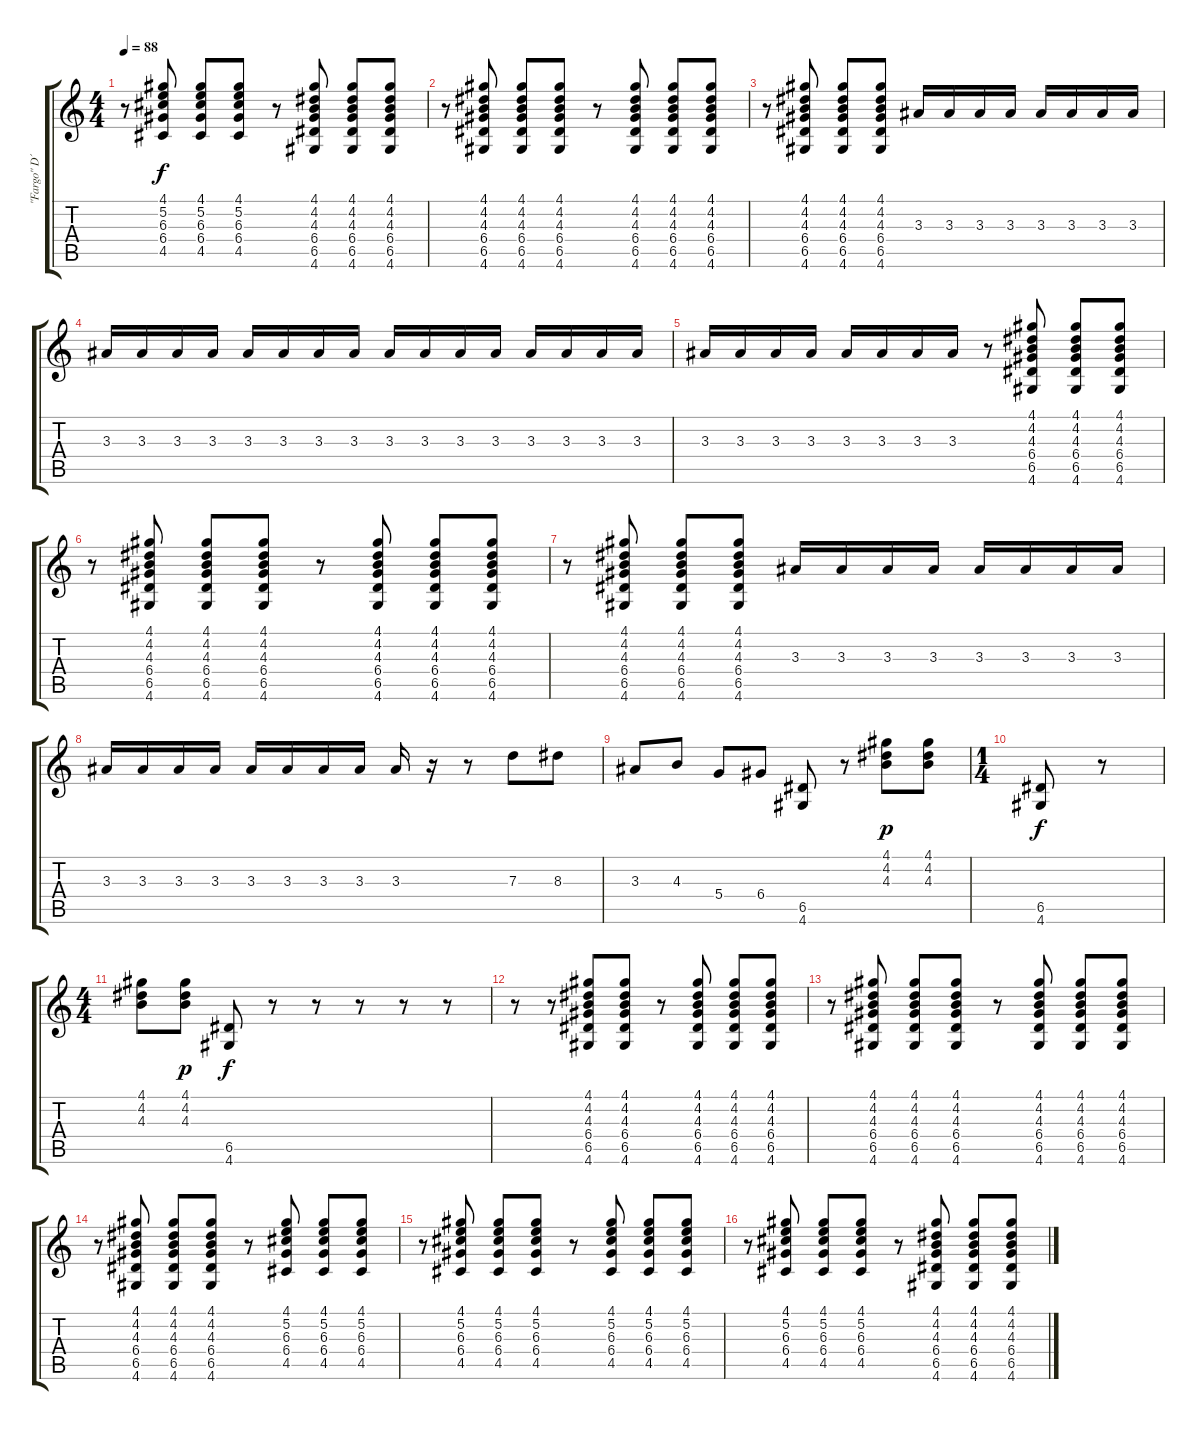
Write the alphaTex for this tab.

\track ("\"Fargo\" D´Aviero" "\"Fargo\" D´") {instrument overdrivenguitar}
\staff {score tabs}
\tuning (E4 B3 G3 D3 A2 E2) {hide}
\ts (4 4)
\tempo 88
\clef g2
\ks c
r.8{dy f} (4.1 5.2 6.3 6.4 4.5).8 (4.1 5.2 6.3 6.4 4.5).8 (4.1 5.2 6.3 6.4 4.5).8 r.8 (4.1 4.2 4.3 6.4 6.5 4.6).8 (4.1 4.2 4.3 6.4 6.5 4.6).8 (4.1 4.2 4.3 6.4 6.5 4.6).8 |
r.8 (4.1 4.2 4.3 6.4 6.5 4.6).8 (4.1 4.2 4.3 6.4 6.5 4.6).8 (4.1 4.2 4.3 6.4 6.5 4.6).8 r.8 (4.1 4.2 4.3 6.4 6.5 4.6).8 (4.1 4.2 4.3 6.4 6.5 4.6).8 (4.1 4.2 4.3 6.4 6.5 4.6).8 |
r.8 (4.1 4.2 4.3 6.4 6.5 4.6).8 (4.1 4.2 4.3 6.4 6.5 4.6).8 (4.1 4.2 4.3 6.4 6.5 4.6).8 3.3.16 3.3.16 3.3.16 3.3.16 3.3.16 3.3.16 3.3.16 3.3.16 |
3.3.16 3.3.16 3.3.16 3.3.16 3.3.16 3.3.16 3.3.16 3.3.16 3.3.16 3.3.16 3.3.16 3.3.16 3.3.16 3.3.16 3.3.16 3.3.16 |
3.3.16 3.3.16 3.3.16 3.3.16 3.3.16 3.3.16 3.3.16 3.3.16 r.8 (4.1 4.2 4.3 6.4 6.5 4.6).8 (4.1 4.2 4.3 6.4 6.5 4.6).8 (4.1 4.2 4.3 6.4 6.5 4.6).8 |
r.8 (4.1 4.2 4.3 6.4 6.5 4.6).8 (4.1 4.2 4.3 6.4 6.5 4.6).8 (4.1 4.2 4.3 6.4 6.5 4.6).8 r.8 (4.1 4.2 4.3 6.4 6.5 4.6).8 (4.1 4.2 4.3 6.4 6.5 4.6).8 (4.1 4.2 4.3 6.4 6.5 4.6).8 |
r.8 (4.1 4.2 4.3 6.4 6.5 4.6).8 (4.1 4.2 4.3 6.4 6.5 4.6).8 (4.1 4.2 4.3 6.4 6.5 4.6).8 3.3.16 3.3.16 3.3.16 3.3.16 3.3.16 3.3.16 3.3.16 3.3.16 |
3.3.16 3.3.16 3.3.16 3.3.16 3.3.16 3.3.16 3.3.16 3.3.16 3.3.16 r.16 r.8 7.3.8{volume 9 instrument overdrivenguitar} 8.3.8 |
3.3.8 4.3.8 5.4.8 6.4.8 (6.5 4.6).8 r.8 (4.1 4.2 4.3).8{dy p} (4.1 4.2 4.3).8 |
\ts (1 4)
(6.5 4.6).8{dy f} r.8 |
\ts (4 4)
(4.1 4.2 4.3).8 (4.1 4.2 4.3).8{dy p} (6.5 4.6).8{dy f} r.8 r.8 r.8 r.8 r.8 |
r.8{volume 5 instrument acousticguitarsteel} r.8 (4.1 4.2 4.3 6.4 6.5 4.6).8 (4.1 4.2 4.3 6.4 6.5 4.6).8 r.8 (4.1 4.2 4.3 6.4 6.5 4.6).8 (4.1 4.2 4.3 6.4 6.5 4.6).8 (4.1 4.2 4.3 6.4 6.5 4.6).8 |
r.8 (4.1 4.2 4.3 6.4 6.5 4.6).8 (4.1 4.2 4.3 6.4 6.5 4.6).8 (4.1 4.2 4.3 6.4 6.5 4.6).8 r.8 (4.1 4.2 4.3 6.4 6.5 4.6).8 (4.1 4.2 4.3 6.4 6.5 4.6).8 (4.1 4.2 4.3 6.4 6.5 4.6).8 |
r.8 (4.1 4.2 4.3 6.4 6.5 4.6).8 (4.1 4.2 4.3 6.4 6.5 4.6).8 (4.1 4.2 4.3 6.4 6.5 4.6).8 r.8 (4.1 5.2 6.3 6.4 4.5).8 (4.1 5.2 6.3 6.4 4.5).8 (4.1 5.2 6.3 6.4 4.5).8 |
r.8 (4.1 5.2 6.3 6.4 4.5).8 (4.1 5.2 6.3 6.4 4.5).8 (4.1 5.2 6.3 6.4 4.5).8 r.8 (4.1 5.2 6.3 6.4 4.5).8 (4.1 5.2 6.3 6.4 4.5).8 (4.1 5.2 6.3 6.4 4.5).8 |
r.8 (4.1 5.2 6.3 6.4 4.5).8 (4.1 5.2 6.3 6.4 4.5).8 (4.1 5.2 6.3 6.4 4.5).8 r.8 (4.1 4.2 4.3 6.4 6.5 4.6).8 (4.1 4.2 4.3 6.4 6.5 4.6).8 (4.1 4.2 4.3 6.4 6.5 4.6).8
